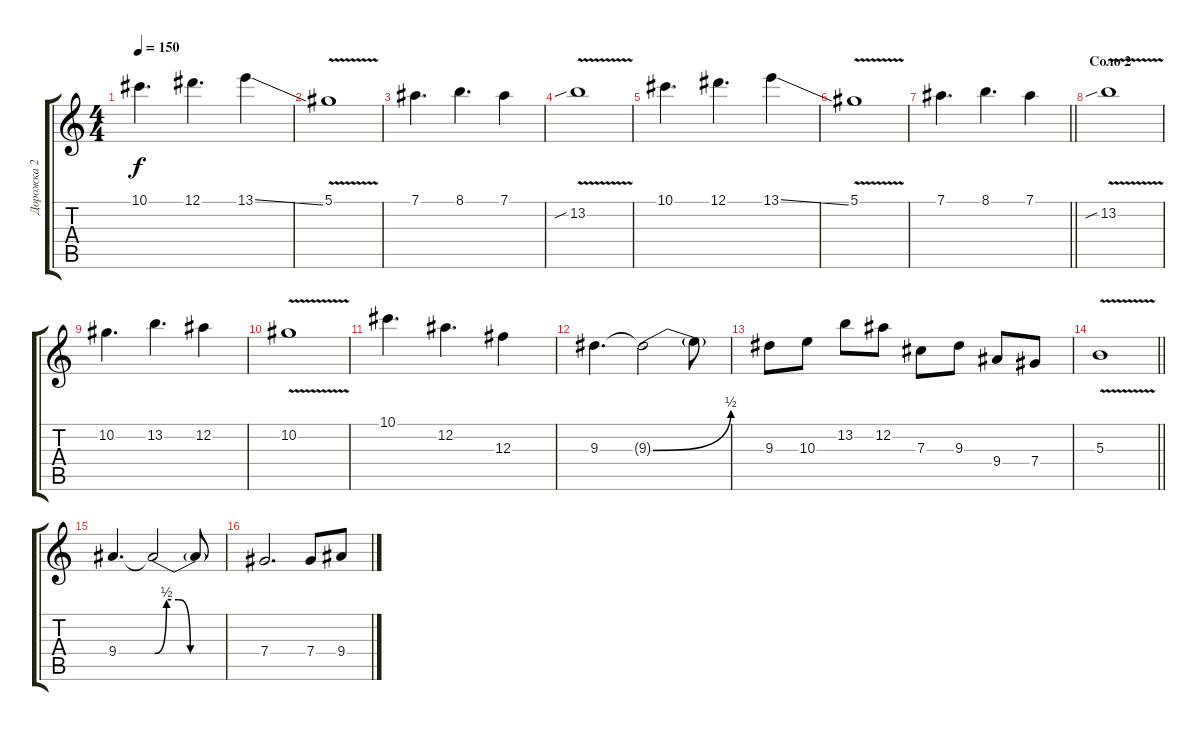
\track ("Дорожка 2" "Дорожка 2") {instrument overdrivenguitar}
\staff {score tabs}
\tuning (Eb4 Bb3 Gb3 Db3 Ab2 Eb2) {hide}
\ts (4 4)
\tempo 150
\clef g2
\ks c
10.1.4{d dy f} 12.1.4{d} 13.1{ss}.4 |
5.1{v}.1 |
7.1.4{d} 8.1.4{d} 7.1.4 |
13.2{v sib}.1 |
10.1.4{d} 12.1.4{d} 13.1{ss}.4 |
5.1{v}.1 |
\barLineRight lightlight
7.1.4{d} 8.1.4{d} 7.1.4 |
\section ("" "Соло 2")
13.2{v sib}.1 |
10.2.4{d} 13.2.4{d} 12.2.4 |
10.2{v}.1 |
10.1.4{d} 12.2.4{d} 12.3.4 |
9.3.4{d} 9.3{be (bend 0 0 60 2) t}.2 9.3{t}.8 |
9.3.8 10.3.8 13.2.8 12.2.8 7.3.8 9.3.8 9.4.8 7.4.8 |
\barLineRight lightlight
5.3{v}.1 |
9.4.4{d} 9.4{be (custom 0 0 10 2 20 2 30 0 60 0) t}.2 9.4{t}.8 |
7.4.2{d} 7.4.8 9.4.8
